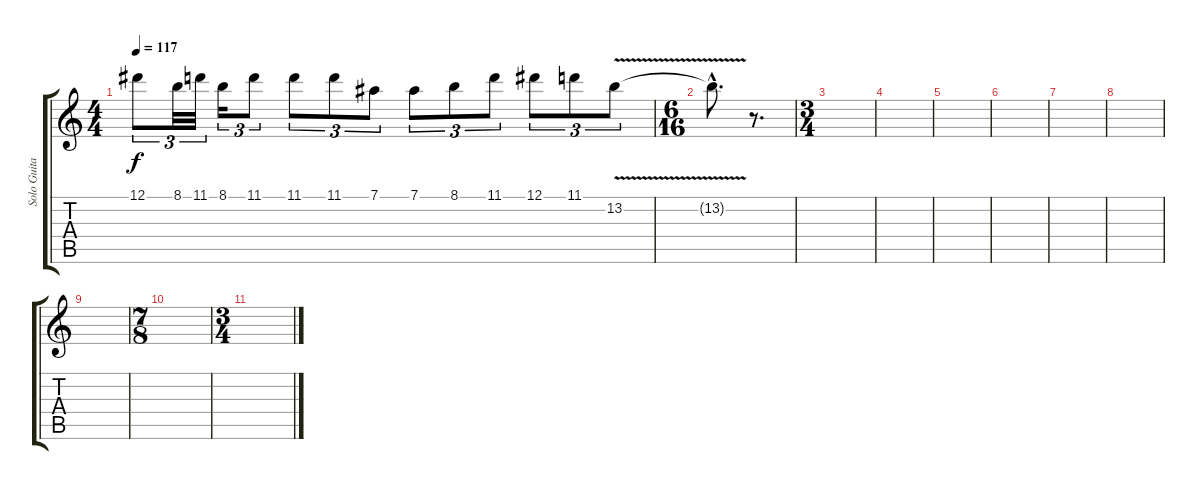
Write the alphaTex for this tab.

\track ("Solo Guitar 1" "Solo Guita") {instrument distortionguitar}
\staff {score tabs}
\tuning (Eb4 Bb3 Gb3 Db3 Ab2 Eb2) {hide}
\ts (4 4)
\tempo 117
\clef g2
\ks c
12.1.8{tu (3 2) dy f} 8.1.32{tu (3 2)} 11.1.32{tu (3 2)} 8.1.16{tu (3 2)} 11.1.8{tu (3 2)} 11.1.8{tu (3 2)} 11.1.8{tu (3 2)} 7.1.8{tu (3 2)} 7.1.8{tu (3 2)} 8.1.8{tu (3 2)} 11.1.8{tu (3 2)} 12.1.8{tu (3 2)} 11.1.8{tu (3 2)} 13.2{v}.8{tu (3 2)} |
\ts (6 16)
13.2{hac t}.8{d} r.8{d} |
\ts (3 4)
|
|
|
|
|
|
|
\ts (7 8)
|
\ts (3 4)
